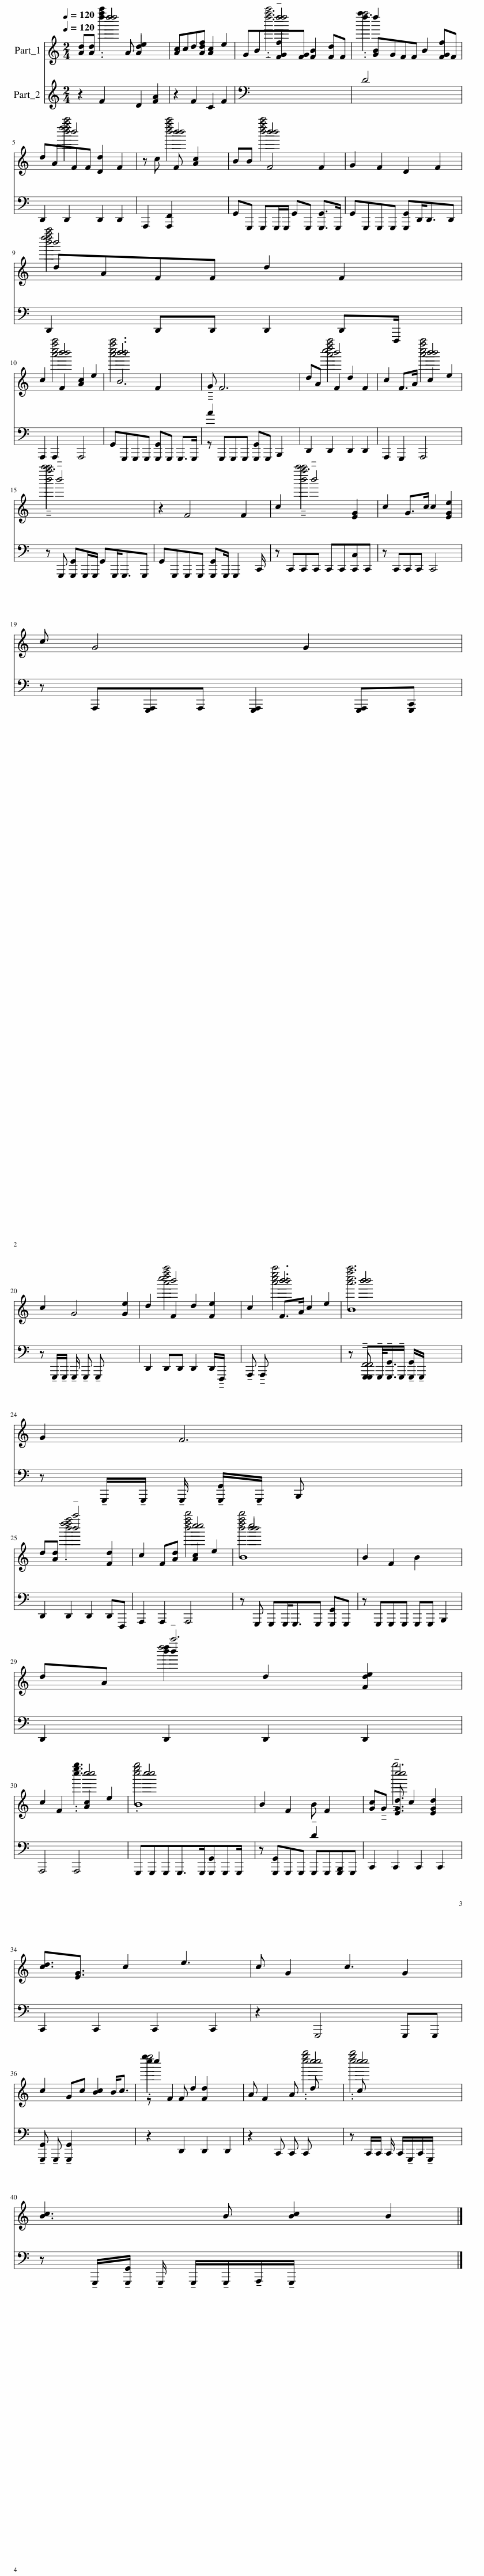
X:1
%%score ( 1 2 3 4 ) ( 5 6 )
L:1/8
Q:1/4=120
M:2/4
I:linebreak $
K:C
V:1 treble
V:2 treble
V:3 treble
V:4 treble
V:5 treble
V:6 treble
V:1
 [Ad][Ad] x A [Ad]2 x2 | [Ac]cd[Adf] [Ac]2 e2 | GB[FGf][FG] [FB]2 [Fd]F | .[d''f'']2 x2 B2 [FGf]F |$ dAFF [Dd]2 F2 | %5
 z c F [Ac]2 x | BB [b'd''f''a'']4 F2 | G2 F2 D2 F2 |$ [b'd''f''a'']4 d2 F2 |$ c2 [a'c''f''a'']4 e2 | %10
 [a'c''f''a'']6 x2 | !tenuto!G F6 x | dA [a'c''f''a'']4 F2 | c2 F>A [a'c''f''a'']4 |$ a''4 x4 | %15
 z2 F4 F2 | c2 a''4 [EG]2 | c2 G>c c2 [EGe]2 |$ c G4 G2 x |$ c2 G4 [Ge]2 | %20
 d2 [a'c''f''a'']4 [Fe]2 | c2 [a'c''e''a'']6 | [a'c''f''a'']6 x2 |$ G2 F6 |$ d[Ad] !tenuto!a''4 [Fd]2 | %25
 c2 F[Ad] [b'd''f''b'']4 | [b'd''f''b'']4 x4 | B2 F2 B2 x2 |$ dA !tenuto!a''6 |$ c2 F2 .[c''e''g'']3 x | %30
 .[c''e''g'']4 x4 | B2 F2 B F2 x | [Gc]!tenuto!G [EGd]3/2 c2 [EGd]2 x/ |$ [cd]3/2[EG]3/2 c2 e3 | c G2 c3 G2 |$ %35
 c2 Gc [Bc]2 B<c | .[c''e'']2 F d2 x3 | A F2 A .[c''e''g'']4 | .[c''e''g'']4 x3 |$ [Bc]3 B [Bc]2 B2 |] %40
V:2
 x2 .[d''f''a'']2 e2 x2 | x8 | x2 .!tenuto![d''f''a'']6 | f''6 x2 |$ x2 [b'd''f''a'']4 x2 | %5
 x2 [b'd''f''a'']4 | x2 [b'b']4 x2 | x8 |$ d''4 x4 |$ x2 [b'b']4 x2 | %10
 [b'b']4 F2 x2 | x8 | x2 d''4 x2 | x4 [b'b']4 |$ [b'a'']4 x4 | %15
 x8 | x2 [b'a'']4 x2 | x8 |$ x8 |$ x8 | %20
 x2 d''4 x2 | x2 [b'b']4 e2 | [b'b']4 x4 |$ x8 |$ x2 .[b'd''f'']4 x2 | %25
 x4 [c''c'']4 | [b'c'']4 x4 | x8 |$ x2 d''4 [Fde]2 |$ x4 [c''c'']4 | %30
 [c''c'']4 x4 | x8 | x2 !tenuto!g''6 |$ x8 | x8 |$ %35
 x8 | e''4 [Fd]2 x2 | x4 [c''c'']4 | [c''c'']4 x3 |$ x8 |] %40
V:3
 x2 [d''d'']4 x2 | x8 | x2 [d''d'']4 x2 | d''2 x6 |$ x2 d''4 x2 | %5
 x2 [b'b']4 | x2 b'4 x2 | x8 |$ b'4 x4 |$ x2 b'4 x2 | %10
 b'4 x4 | x8 | x2 b'4 x2 | x4 b'4 |$ !tenuto!f''6 x2 | %15
 x8 | x2 !tenuto!f''6 | x8 |$ x8 |$ x8 | %20
 x2 b'4 x2 | x2 b'4 x2 | b'4 x4 |$ x8 |$ x2 d''4 x2 | %25
 x4 c''4 | b'4 x4 | x8 |$ x2 [b'd'']2 d2 x2 |$ x4 c''4 | %30
 c''4 x4 | x8 | x2 c''4 x2 |$ x8 | x8 |$ %35
 x8 | c''2 x6 | x4 c''4 | c''4 x3 |$ x8 |] %40
V:4
 x2 d''4 x2 | x8 | x2 !tenuto!d''4 x2 | [GB]GFF x4 |$ x2 b'4 x2 | %5
 x2 b'4 | x2 F4 x2 | x8 |$ dAFF x4 |$ x2 F2 [Ac]2 x2 | %10
 B6 x2 | x8 | x2 F2 d2 x2 | x4 c2 e2 |$ !tenuto!b'4 x4 | %15
 x8 | x2 !tenuto!b'4 x2 | x8 |$ x8 |$ x8 | %20
 x2 F2 d2 x2 | x2 F>A c2 x2 | B8 |$ x8 |$ x2 b'4 x2 | %25
 x4 [Ac]2 e2 | B8 | x8 |$ x2 b'2 x4 |$ x4 [Ac]2 e2 | %30
 B8 | x8 | x2 !tenuto!c''4 x2 |$ x8 | x8 |$ %35
 x8 | z F2 x5 | x4 d x3 | c x6 |$ x8 |] %40
V:5
 z2 F2 D2 [FA]2 | z2 F2 C2 F2 | x8 | D4 x4 |$ D,,2 D,,2 D,,2 D,,2 | %5
 A,,,2 [A,,,F,,]2 x2 | G,,G,,, G,,,G,,,/G,,,/ G,,G,,, [G,,,G,,]>G,,, | G,,G,,,G,,,G,,, [G,,,G,,]D,,<D,,D,, |$ D,,2 D,,D,, D,,2 D,,F,,,/ x/ |$ A,,,2 A,,,2 A,,,4 | %10
 G,,G,,,G,,,G,,, [G,,,G,,]G,,, G,,,>G,,, | !tenuto!A2 x2 [G,,,G,,]G,,, B,,,2 | D,,2 D,,2 D,,2 D,,2 | A,,,2 G,,,2 A,,,4 |$ z G,,, [G,,,G,,]G,,,/G,,,/ G,,G,,,<G,,,G,,, | %15
 G,,G,,,G,,,G,,, [G,,,G,,]G,,,/ G,,,2 C,,/ | z C,,C,,C,, C,,C,,[C,,C,]C,, | z C,,C,,C,, C,,4 |$ z A,,,[G,,,A,,,]A,,, [G,,,A,,,]2 [G,,,A,,,][G,,,C,,] |$ z !tenuto!G,,,/!tenuto!G,,,/ !tenuto!G,,,/ !tenuto!G,,, !tenuto!G,,, x7/2 | %20
 D,,2 D,,D,, D,,2 D,,/!tenuto!F,,,/ x | !tenuto!A,,, !tenuto!A,,, x6 | z !tenuto![G,,,F,,] x3/2 !tenuto![G,,,G,,]/!tenuto!G,,,/ x7/2 |$ z !tenuto!G,,,/!tenuto!G,,,/ !tenuto!G,,,/ !tenuto![G,,,G,,]/!tenuto!G,,,/ B,,, x7/2 |$ D,,2 D,,2 D,,2 D,,F,,, | %25
 A,,,2 A,,,2 A,,,4 | z G,,, G,,,G,,,<G,,,G,,, [G,,,G,,]G,,, | z G,,,G,,,G,,, G,,,G,,, B,,,2 |$ D,,2 D,,2 D,,2 D,,2 |$ A,,,4 A,,,4 | %30
 G,,,G,,,G,,,G,,,>G,,,[G,,,G,,]G,,,G,,,/ x/ | z [G,,,G,,]G,,,G,,, !tenuto!D2 x2 | C,,2 C,,2 C,,2 C,,2 |$ C,,2 C,,2 C,,2 C,,2 | z2 G,,,4 G,,,G,,, |$ %35
 !tenuto![G,,,G,,] !tenuto!G,,, !tenuto![G,,,G,,]2 x4 | z2 D,,2 D,,2 D,,2 | z2 C,, C,, C,, x3 | z C,,/C,,/ C,,/ C,,/!tenuto!G,,,/C,,/!tenuto!G,,,/ x5/2 |$ z !tenuto!G,,,/!tenuto![G,,,G,,]/ !tenuto!G,,,/ !tenuto!G,,,/!tenuto!G,,,/!tenuto!A,,,/!tenuto!G,,,/ x7/2 |] %40
V:6
 x8 | x8 | x8 | x8 |$ x8 | %5
 x6 | x8 | x8 |$ x8 |$ x8 | %10
 x8 | z G,,,G,,,G,,, x4 | x8 | x8 |$ x8 | %15
 x8 | x8 | x8 |$ x8 |$ x8 | %20
 x8 | x8 | x [G,,,F,,]!tenuto!G,,,/<!tenuto![G,,,G,,]/!tenuto!G,,,/ x9/2 |$ x8 |$ x8 | %25
 x8 | x8 | x8 |$ x8 |$ x8 | %30
 x8 | x4 G,,,G,,,[G,,,B,,,]G,,, | x8 |$ x8 | x8 |$ %35
 x8 | x8 | x8 | x7 |$ x8 |] %40
